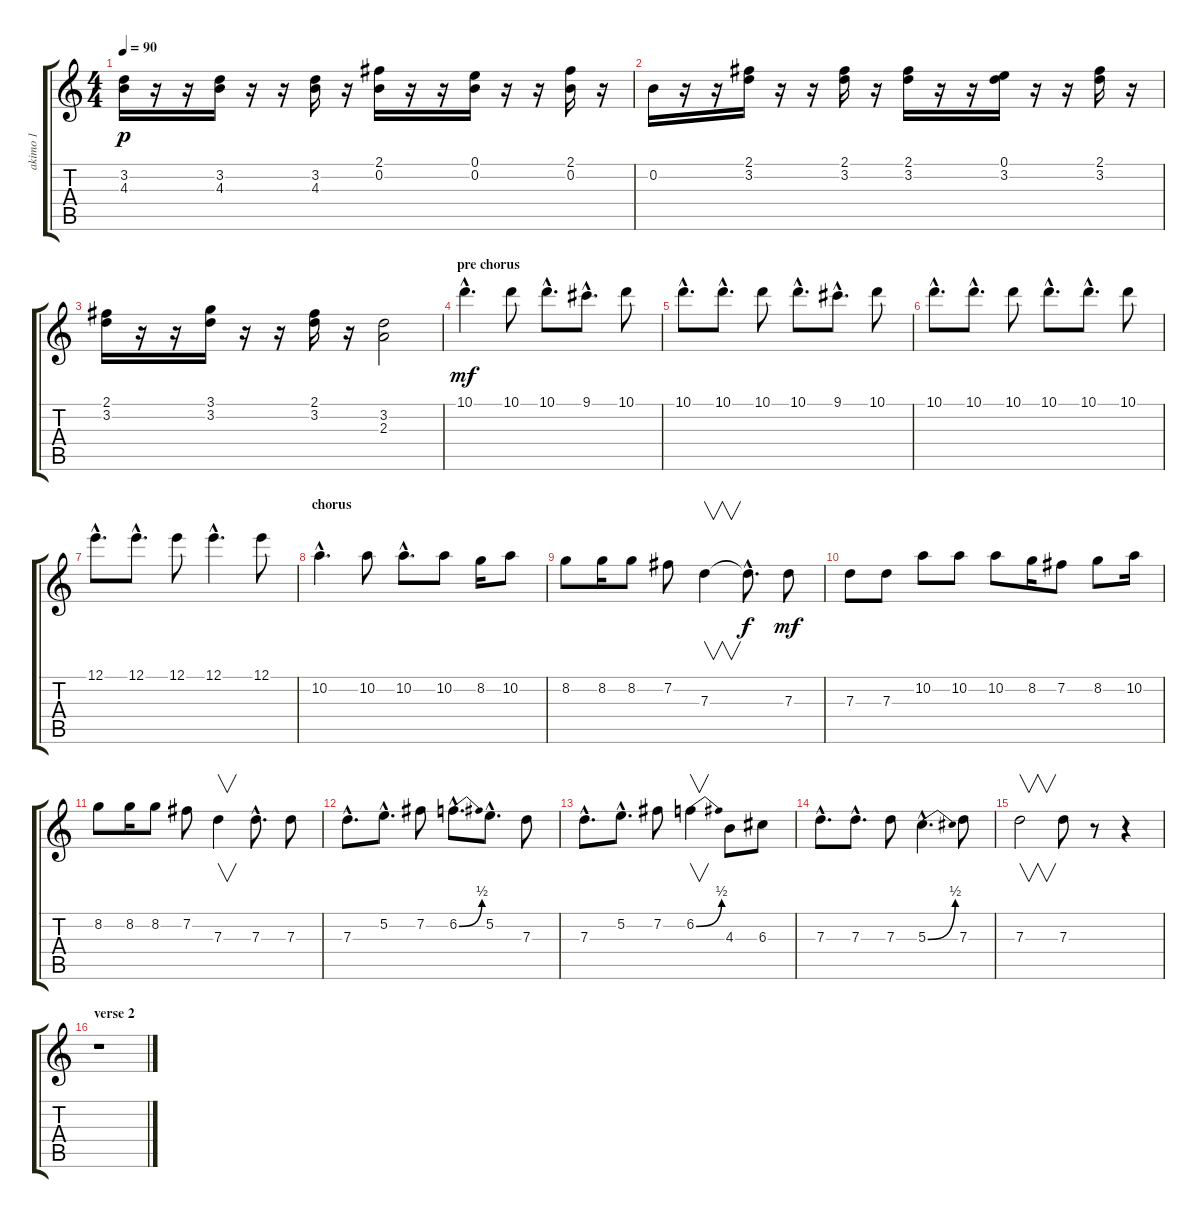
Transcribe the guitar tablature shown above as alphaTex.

\track ("akimo 1" "akimo 1") {instrument distortionguitar}
\staff {score tabs}
\tuning (E4 B3 G3 D3 A2 E2) {hide}
\ts (4 4)
\tempo 90
\clef g2
\ks c
(3.2 4.3).16{dy p} r.16 r.16 (3.2 4.3).16 r.16 r.16 (3.2 4.3).16 r.16 (2.1 0.2).16 r.16 r.16 (0.1 0.2).16 r.16 r.16 (2.1 0.2).16 r.16 |
0.2.16 r.16 r.16 (2.1 3.2).16 r.16 r.16 (2.1 3.2).16 r.16 (2.1 3.2).16 r.16 r.16 (0.1 3.2).16 r.16 r.16 (2.1 3.2).16 r.16 |
(2.1 3.2).16 r.16 r.16 (3.1 3.2).16 r.16 r.16 (2.1 3.2).16 r.16 (3.2 2.3).2 |
\section ("" "pre chorus")
10.1{hac}.4{d dy mf} 10.1.8 10.1{hac}.8{d} 9.1{hac}.8{d} 10.1.8 |
10.1{hac}.8{d} 10.1{hac}.8{d} 10.1.8 10.1{hac}.8{d} 9.1{hac}.8{d} 10.1.8 |
10.1{hac}.8{d} 10.1{hac}.8{d} 10.1.8 10.1{hac}.8{d} 10.1{hac}.8{d} 10.1.8 |
12.1{hac}.8{d} 12.1{hac}.8{d} 12.1.8 12.1{hac}.4{d} 12.1.8 |
\section ("" "chorus")
10.2{hac}.4{d} 10.2.8 10.2{hac}.8{d} 10.2.8 8.2.16 10.2.8 |
8.2.8 8.2.16 8.2.8 7.2.8 7.3.4{v} 7.3{hac t}.8{d dy f} 7.3.8{dy mf} |
7.3.8 7.3.8 10.2.8 10.2.8 10.2.8 8.2.16 7.2.8 8.2.8 10.2.16 |
8.2.8 8.2.16 8.2.8 7.2.8 7.3.4{v} 7.3{hac}.8{d} 7.3.8 |
7.3{hac}.8{d} 5.2{hac}.8{d} 7.2.8 6.2{be (bend 0 0 60 2) hac}.8{d} 5.2{hac}.8{d} 7.3.8 |
7.3{hac}.8{d} 5.2{hac}.8{d} 7.2.8 6.2{be (bend 0 0 60 2)}.4{v} 4.3.8 6.3.8 |
7.3{hac}.8{d} 7.3{hac}.8{d} 7.3.8 5.3{be (bend 0 0 60 2) hac}.4{d} 7.3.8 |
7.3.2{v} 7.3.8 r.8 r.4 |
\section ("" "verse 2")
r.1
